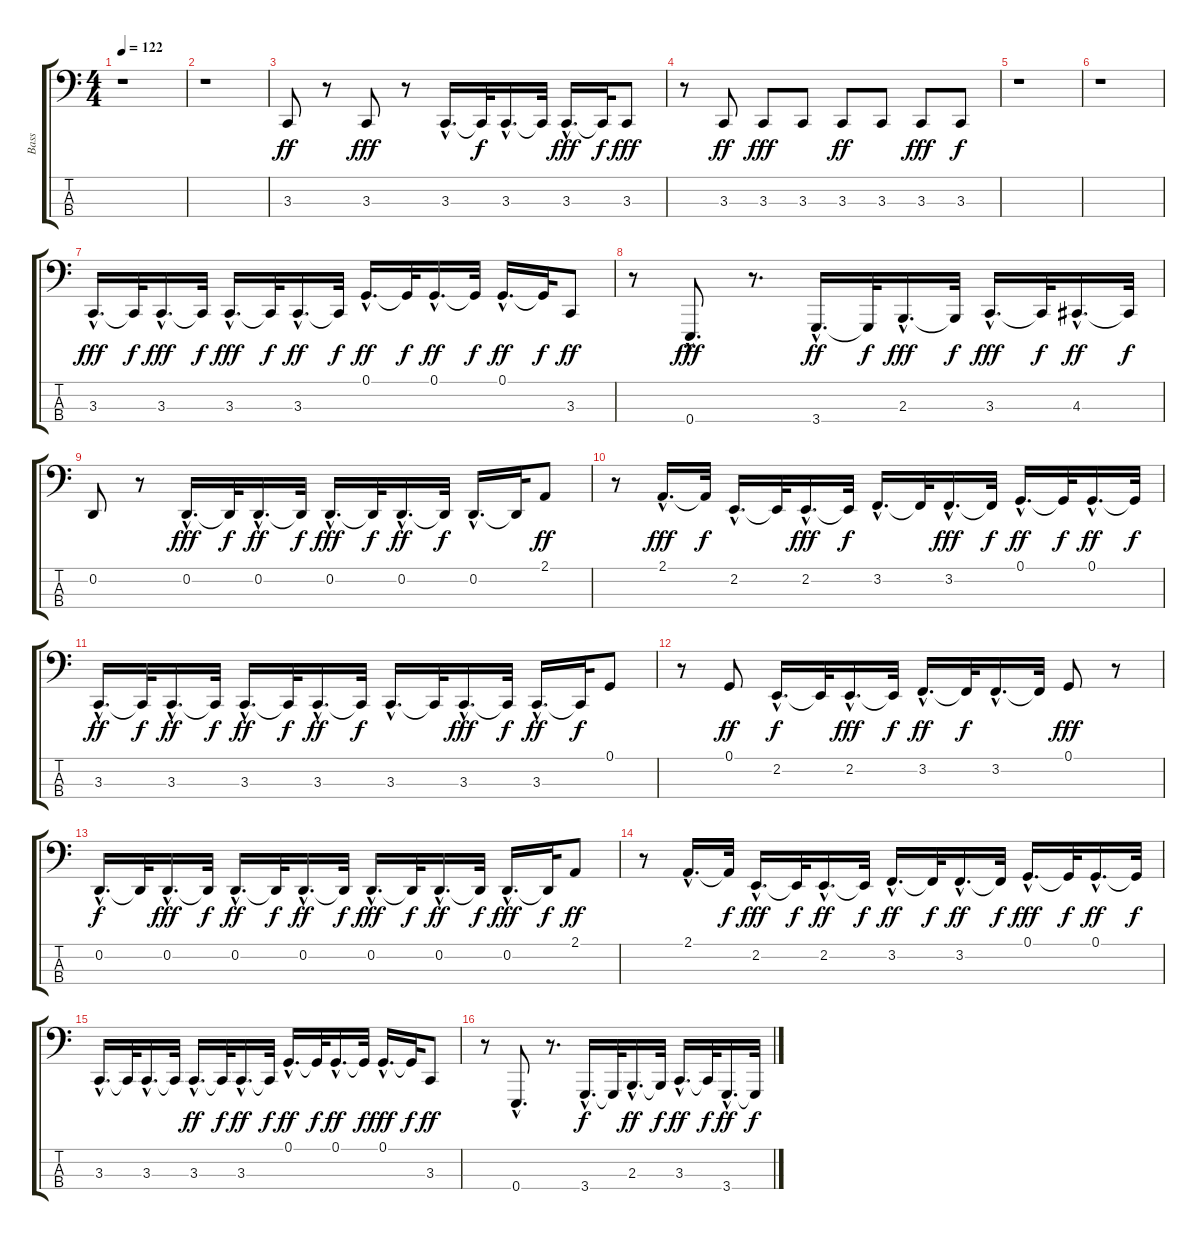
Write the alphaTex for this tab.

\track ("Bass" "Bass") {instrument fretlessbass}
\staff {score tabs}
\tuning (G1 D1 A0 E0) {hide}
\ts (4 4)
\tempo 122
\clef f4
\ks c
r.1{dy f} |
r.1 |
3.3.8{dy ff} r.8 3.3.8{dy fff} r.8 3.3{hac}.16{d} 3.3{t}.32{dy f} 3.3{hac}.16{d} 3.3{t}.32 3.3{hac}.16{d dy fff} 3.3{t}.32{dy f} 3.3.8{dy fff} |
r.8 3.3.8{dy ff} 3.3.8{dy fff} 3.3.8 3.3.8{dy ff} 3.3.8 3.3.8{dy fff} 3.3.8{dy f} |
r.1 |
r.1 |
3.3{hac}.16{d dy fff} 3.3{t}.32{dy f} 3.3{hac}.16{d dy fff} 3.3{t}.32{dy f} 3.3{hac}.16{d dy fff} 3.3{t}.32{dy f} 3.3{hac}.16{d dy ff} 3.3{t}.32{dy f} 0.1{hac}.16{d dy ff} 0.1{t}.32{dy f} 0.1{hac}.16{d dy ff} 0.1{t}.32{dy f} 0.1{hac}.16{d dy ff} 0.1{t}.32{dy f} 3.3.8{dy ff} |
r.8 0.4{hac}.8{d dy fff} r.8{d} 3.4{hac}.16{d dy ff} 3.4{t}.32{dy f} 2.3{hac}.16{d dy fff} 2.3{t}.32{dy f} 3.3{hac}.16{d dy fff} 3.3{t}.32{dy f} 4.3{hac}.16{d dy ff} 4.3{t}.32{dy f} |
0.2.8 r.8 0.2{hac}.16{d dy fff} 0.2{t}.32{dy f} 0.2{hac}.16{d dy ff} 0.2{t}.32{dy f} 0.2{hac}.16{d dy fff} 0.2{t}.32{dy f} 0.2{hac}.16{d dy ff} 0.2{t}.32{dy f} 0.2{hac}.16{d} 0.2{t}.32 2.1.8{dy ff} |
r.8 2.1{hac}.16{d dy fff} 2.1{t}.32{dy f} 2.2{hac}.16{d} 2.2{t}.32 2.2{hac}.16{d dy fff} 2.2{t}.32{dy f} 3.2{hac}.16{d} 3.2{t}.32 3.2{hac}.16{d dy fff} 3.2{t}.32{dy f} 0.1{hac}.16{d dy ff} 0.1{t}.32{dy f} 0.1{hac}.16{d dy ff} 0.1{t}.32{dy f} |
3.3{hac}.16{d dy ff} 3.3{t}.32{dy f} 3.3{hac}.16{d dy ff} 3.3{t}.32{dy f} 3.3{hac}.16{d dy ff} 3.3{t}.32{dy f} 3.3{hac}.16{d dy ff} 3.3{t}.32{dy f} 3.3{hac}.16{d} 3.3{t}.32 3.3{hac}.16{d dy fff} 3.3{t}.32{dy f} 3.3{hac}.16{d dy ff} 3.3{t}.32{dy f} 0.1.8 |
r.8 0.1.8{dy ff} 2.2{hac}.16{d dy f} 2.2{t}.32 2.2{hac}.16{d dy fff} 2.2{t}.32{dy f} 3.2{hac}.16{d dy ff} 3.2{t}.32{dy f} 3.2{hac}.16{d} 3.2{t}.32 0.1.8{dy fff} r.8 |
0.2{hac}.16{d dy f} 0.2{t}.32 0.2{hac}.16{d dy fff} 0.2{t}.32{dy f} 0.2{hac}.16{d dy ff} 0.2{t}.32{dy f} 0.2{hac}.16{d dy ff} 0.2{t}.32{dy f} 0.2{hac}.16{d dy fff} 0.2{t}.32{dy f} 0.2{hac}.16{d dy ff} 0.2{t}.32{dy f} 0.2{hac}.16{d dy fff} 0.2{t}.32{dy f} 2.1.8{dy ff} |
r.8 2.1{hac}.16{d} 2.1{t}.32{dy f} 2.2{hac}.16{d dy fff} 2.2{t}.32{dy f} 2.2{hac}.16{d dy ff} 2.2{t}.32{dy f} 3.2{hac}.16{d dy ff} 3.2{t}.32{dy f} 3.2{hac}.16{d dy ff} 3.2{t}.32{dy f} 0.1{hac}.16{d dy fff} 0.1{t}.32{dy f} 0.1{hac}.16{d dy ff} 0.1{t}.32{dy f} |
3.3{hac}.16{d} 3.3{t}.32 3.3{hac}.16{d} 3.3{t}.32 3.3{hac}.16{d dy ff} 3.3{t}.32{dy f} 3.3{hac}.16{d dy ff} 3.3{t}.32{dy f} 0.1{hac}.16{d dy ff} 0.1{t}.32{dy f} 0.1{hac}.16{d dy ff} 0.1{t}.32{dy f} 0.1{hac}.16{d dy fff} 0.1{t}.32{dy f} 3.3.8{dy ff} |
r.8 0.4{hac}.8{d} r.8{d} 3.4{hac}.16{d dy f} 3.4{t}.32 2.3{hac}.16{d dy ff} 2.3{t}.32{dy f} 3.3{hac}.16{d dy ff} 3.3{t}.32{dy f} 3.4{hac}.16{d dy ff} 3.4{t}.32{dy f}
